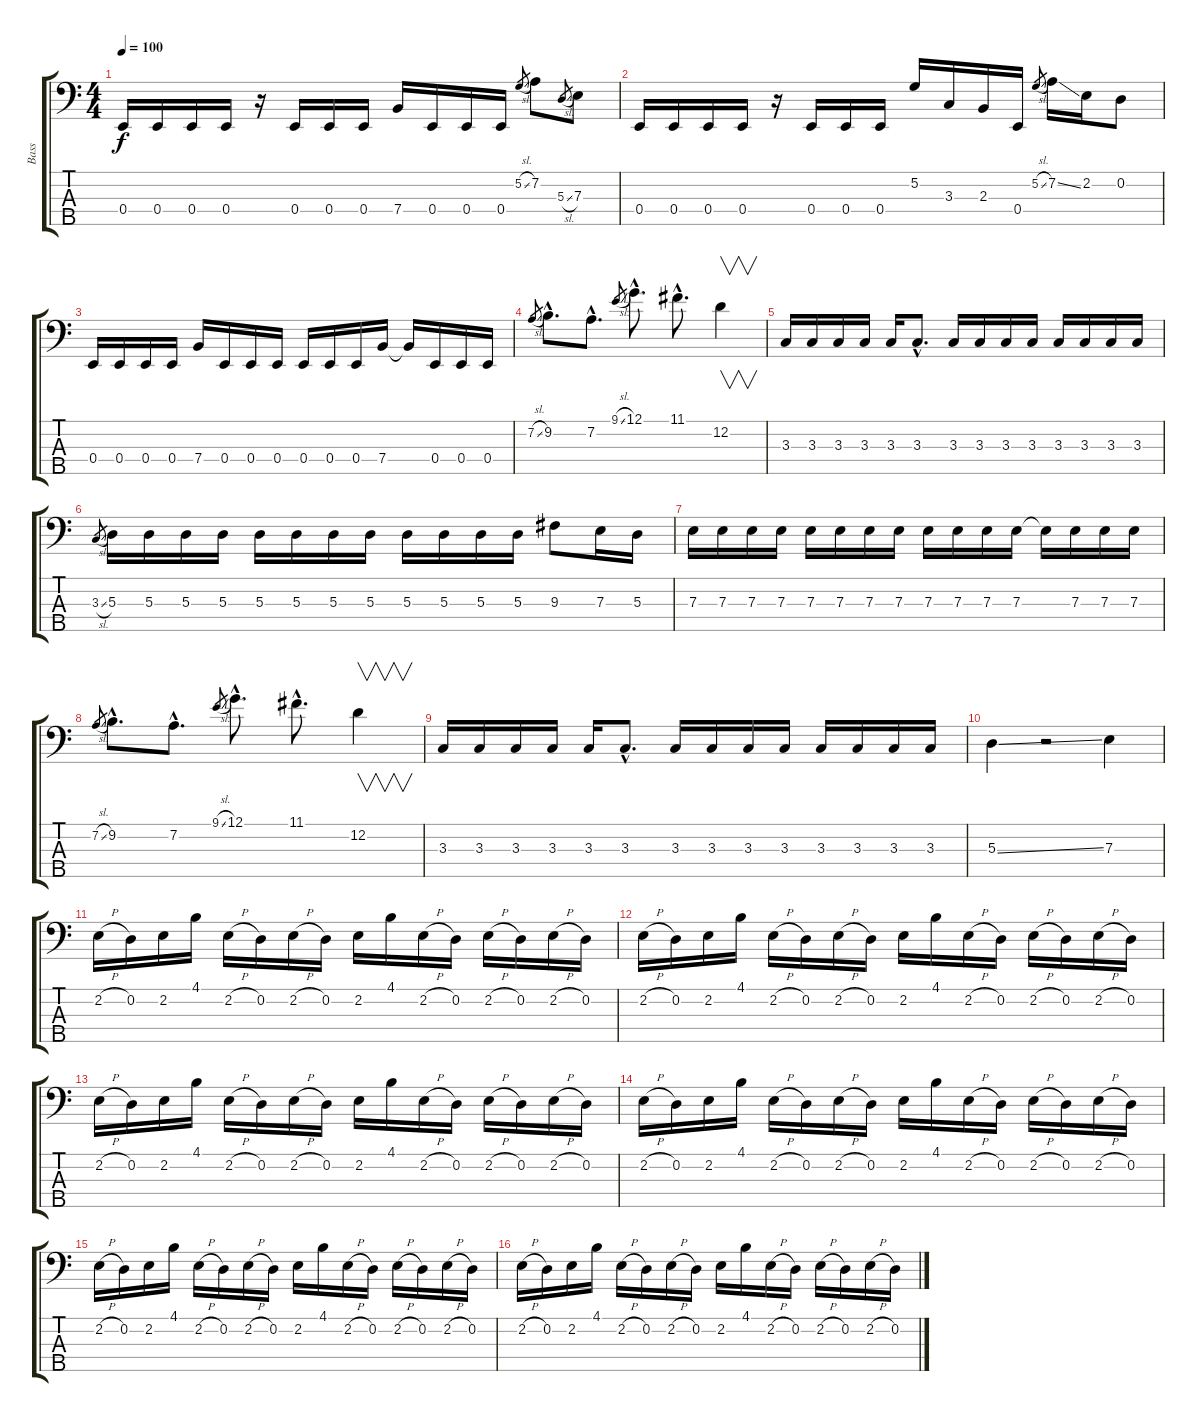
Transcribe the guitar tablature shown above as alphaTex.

\track ("Bass" "Bass") {instrument electricbasspick}
\staff {score tabs}
\tuning (G2 D2 A1 E1 B0) {hide}
\ts (4 4)
\tempo 100
\clef f4
\ks c
0.4.16{dy f} 0.4.16 0.4.16 0.4.16 r.16 0.4.16 0.4.16 0.4.16 7.4.16 0.4.16 0.4.16 0.4.16 5.2{sl}.8{gr} 7.2.8 5.3{sl}.8{gr} 7.3.8 |
0.4.16 0.4.16 0.4.16 0.4.16 r.16 0.4.16 0.4.16 0.4.16 5.2.16 3.3.16 2.3.16 0.4.16 5.2{sl}.8{gr} 7.2{ss}.16 2.2.16 0.2.8 |
0.4.16 0.4.16 0.4.16 0.4.16 7.4.16 0.4.16 0.4.16 0.4.16 0.4.16 0.4.16 0.4.16 7.4.16 7.4{t}.16 0.4.16 0.4.16 0.4.16 |
7.2{sl}.8{gr} 9.2{hac}.8{d} 7.2{hac}.8{d} 9.1{sl}.8{gr} 12.1{hac}.8{d} 11.1{hac}.8{d} 12.2.4{v} |
3.3.16 3.3.16 3.3.16 3.3.16 3.3.16 3.3{hac}.8{d} 3.3.16 3.3.16 3.3.16 3.3.16 3.3.16 3.3.16 3.3.16 3.3.16 |
3.3{sl}.8{gr} 5.3.16 5.3.16 5.3.16 5.3.16 5.3.16 5.3.16 5.3.16 5.3.16 5.3.16 5.3.16 5.3.16 5.3.16 9.3.8 7.3.16 5.3.16 |
7.3.16 7.3.16 7.3.16 7.3.16 7.3.16 7.3.16 7.3.16 7.3.16 7.3.16 7.3.16 7.3.16 7.3.16 7.3{t}.16 7.3.16 7.3.16 7.3.16 |
7.2{sl}.8{gr} 9.2{hac}.8{d} 7.2{hac}.8{d} 9.1{sl}.8{gr} 12.1{hac}.8{d} 11.1{hac}.8{d} 12.2.4{v} |
3.3.16 3.3.16 3.3.16 3.3.16 3.3.16 3.3{hac}.8{d} 3.3.16 3.3.16 3.3.16 3.3.16 3.3.16 3.3.16 3.3.16 3.3.16 |
5.3{ss}.4 r.2 7.3.4 |
2.2{h}.16 0.2.16 2.2.16 4.1.16 2.2{h}.16 0.2.16 2.2{h}.16 0.2.16 2.2.16 4.1.16 2.2{h}.16 0.2.16 2.2{h}.16 0.2.16 2.2{h}.16 0.2.16 |
2.2{h}.16 0.2.16 2.2.16 4.1.16 2.2{h}.16 0.2.16 2.2{h}.16 0.2.16 2.2.16 4.1.16 2.2{h}.16 0.2.16 2.2{h}.16 0.2.16 2.2{h}.16 0.2.16 |
2.2{h}.16 0.2.16 2.2.16 4.1.16 2.2{h}.16 0.2.16 2.2{h}.16 0.2.16 2.2.16 4.1.16 2.2{h}.16 0.2.16 2.2{h}.16 0.2.16 2.2{h}.16 0.2.16 |
2.2{h}.16 0.2.16 2.2.16 4.1.16 2.2{h}.16 0.2.16 2.2{h}.16 0.2.16 2.2.16 4.1.16 2.2{h}.16 0.2.16 2.2{h}.16 0.2.16 2.2{h}.16 0.2.16 |
2.2{h}.16 0.2.16 2.2.16 4.1.16 2.2{h}.16 0.2.16 2.2{h}.16 0.2.16 2.2.16 4.1.16 2.2{h}.16 0.2.16 2.2{h}.16 0.2.16 2.2{h}.16 0.2.16 |
2.2{h}.16 0.2.16 2.2.16 4.1.16 2.2{h}.16 0.2.16 2.2{h}.16 0.2.16 2.2.16 4.1.16 2.2{h}.16 0.2.16 2.2{h}.16 0.2.16 2.2{h}.16 0.2.16
